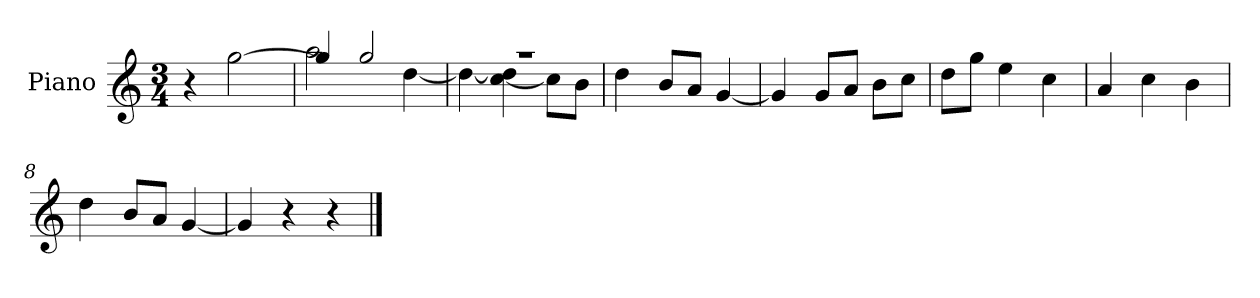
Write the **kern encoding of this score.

**kern
*part1
*staff1
*I"Piano
*I'P-no
*clefG2
*k[]
*M3/4
*MM180
=1
4r
[2gg\
=2
*^
4gg/]	2aa\
2gg/	.
.	[4dd\
=3	=3
2.r	4dd\_
.	[4cc\ 4dd\]
.	8cc\L]
.	8b\J
*v	*v
=4
4dd\
8b/L
8a/J
[4g/
=5
4g/]
8g/L
8a/J
8b\L
8cc\J
=6
8dd\L
8gg\J
4ee\
4cc\
=7
4a/
4cc\
4b\
=8
4dd\
8b/L
8a/J
[4g/
=9
4g/]
4r
4r
==
*-
